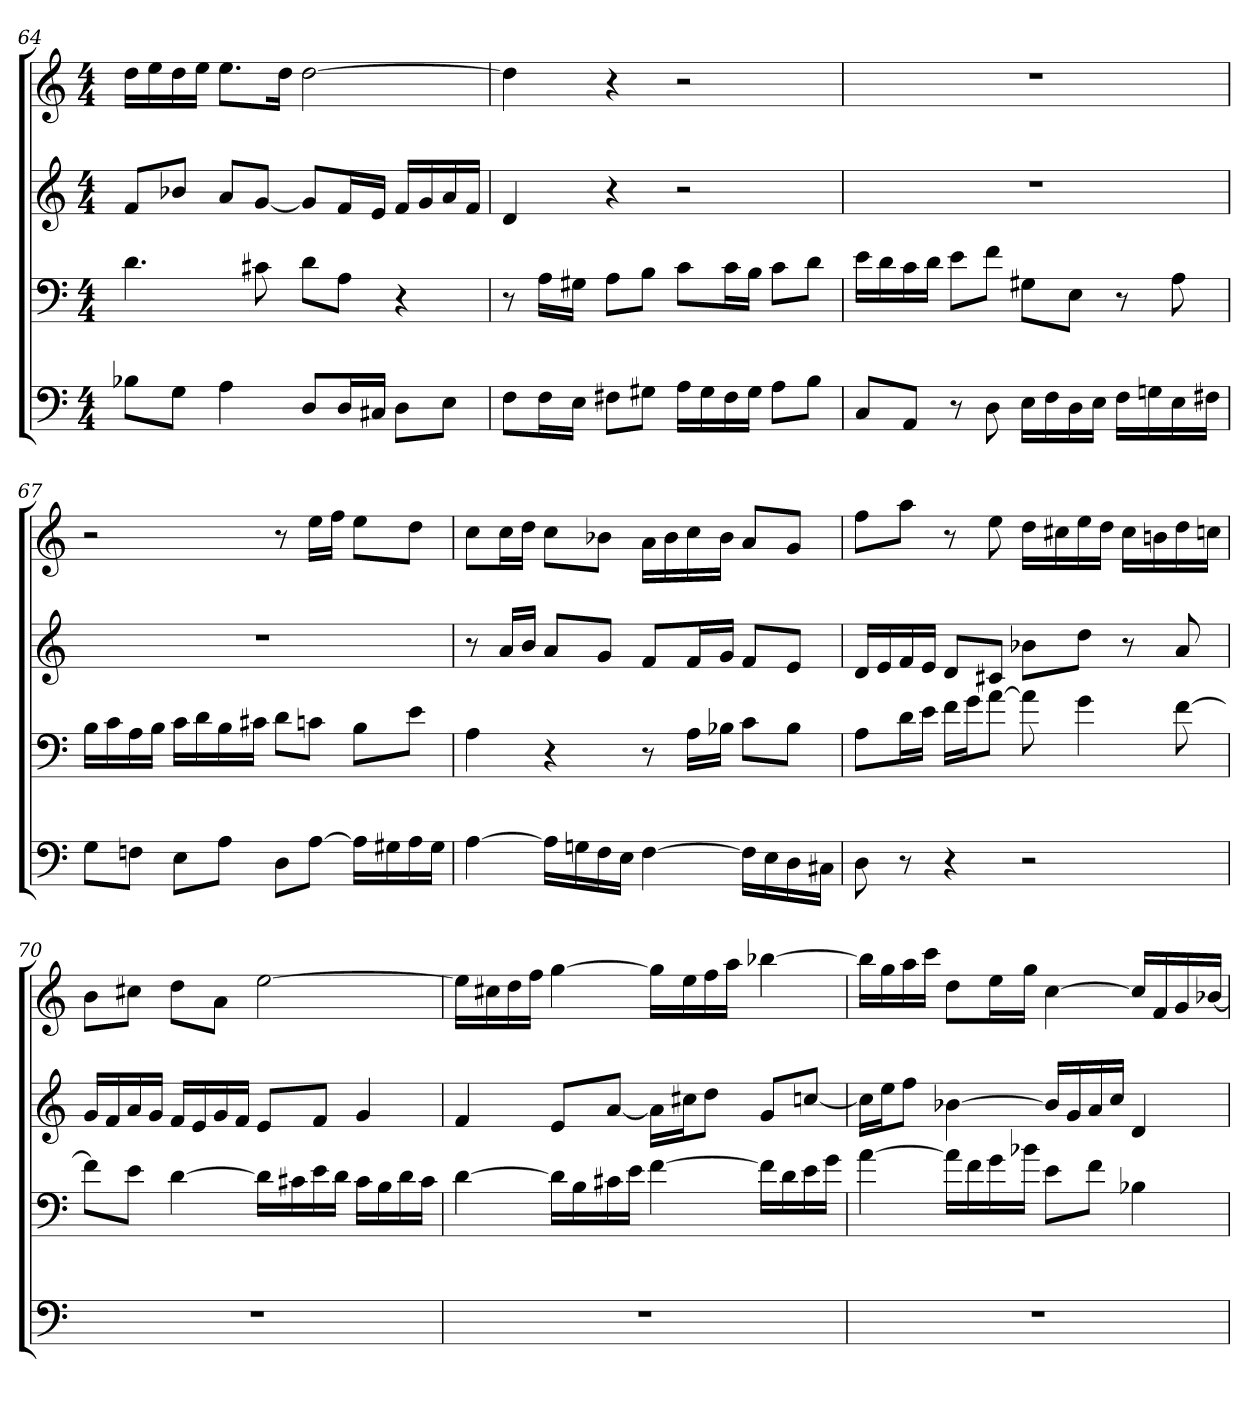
**kern	**kern	**kern	**kern
*part4	*part3	*part2	*part1
*staff4	*staff3	*staff2	*staff1
*clefF4	*clefF4	*clefG2	*clefG2
*k[]	*k[]	*k[]	*k[]
*a:	*a:	*a:	*a:
*M4/4	*M4/4	*M4/4	*M4/4
=64	=64	=64	=64
8B-XL	4.d	8fL	16ddLL
.	.	.	16ee
8GJ	.	8b-XJ	16dd
.	.	.	16eeJJ
4A	.	8aL	8.eeL
.	8c#X	[8gJ	.
.	.	.	16ddJk
8DL	8dL	8gL]	[2dd
16DL	8AJ	16fL	.
16C#XJJ	.	16eJJ	.
8DL	4r	16fLL	.
.	.	16g	.
8EJ	.	16a	.
.	.	16fJJ	.
=65	=65	=65	=65
8FL	8r	4d	4dd]
16FL	16ALL	.	.
16EJJ	16G#XJJ	.	.
8F#XL	8AL	4r	4r
8G#XJ	8BJ	.	.
16ALL	8cL	2r	2r
16G#	.	.	.
16F#	16cL	.	.
16G#JJ	16BJJ	.	.
8AL	8cL	.	.
8BJ	8dJ	.	.
=66	=66	=66	=66
8CL	16eLL	1r	1r
.	16d	.	.
8AAJ	16c	.	.
.	16dJJ	.	.
8r	8eL	.	.
8D	8fJ	.	.
16ELL	8G#XL	.	.
16F	.	.	.
16D	8EJ	.	.
16EJJ	.	.	.
16FLL	8r	.	.
16Gn	.	.	.
16E	8A	.	.
16F#XJJ	.	.	.
=67	=67	=67	=67
8GL	16BLL	1r	2r
.	16c	.	.
8FnJ	16A	.	.
.	16BJJ	.	.
8EL	16cLL	.	.
.	16d	.	.
8AJ	16B	.	.
.	16c#XJJ	.	.
8DL	8dL	.	8r
[8AJ	8cnJ	.	16eeLL
.	.	.	16ffJJ
16ALL]	8BL	.	8eeL
16G#X	.	.	.
16A	8eJ	.	8ddJ
16G#JJ	.	.	.
=68	=68	=68	=68
[4A	4A	8r	8ccL
.	.	16aLL	16ccL
.	.	16bJJ	16ddJJ
16ALL]	4r	8aL	8ccL
16Gn	.	.	.
16F	.	8gJ	8b-XJ
16EJJ	.	.	.
[4F	8r	8fL	16aLL
.	.	.	16b-
.	16ALL	16fL	16cc
.	16B-XJJ	16gJJ	16b-JJ
16FLL]	8cL	8fL	8aL
16E	.	.	.
16D	8B-J	8eJ	8gJ
16C#XJJ	.	.	.
=69	=69	=69	=69
8D	8AL	16dLL	8ffL
.	.	16e	.
8r	16dL	16f	8aaJ
.	16eJJ	16eJJ	.
4r	16fLL	8dL	8r
.	16gJ	.	.
.	[8aJ	8c#XJ	8ee
2r	8a]	8b-XL	16ddLL
.	.	.	16cc#X
.	4g	8ddJ	16ee
.	.	.	16ddJJ
.	.	8r	16cc#LL
.	.	.	16bn
.	[8f	8a	16dd
.	.	.	16ccnJJ
=70	=70	=70	=70
1r	8fL]	16gLL	8bL
.	.	16f	.
.	8eJ	16a	8cc#XJ
.	.	16gJJ	.
.	[4d	16fLL	8ddL
.	.	16e	.
.	.	16g	8aJ
.	.	16fJJ	.
.	16dLL]	8eL	[2ee
.	16c#X	.	.
.	16e	8fJ	.
.	16dJJ	.	.
.	16c#LL	4g	.
.	16B	.	.
.	16d	.	.
.	16c#JJ	.	.
=71	=71	=71	=71
1r	[4d	4f	16eeLL]
.	.	.	16cc#X
.	.	.	16dd
.	.	.	16ffJJ
.	16dLL]	8eL	[4gg
.	16B	.	.
.	16c#X	[8aJ	.
.	16eJJ	.	.
.	[4f	16aLL]	16ggLL]
.	.	16cc#XJ	16ee
.	.	8ddJ	16ff
.	.	.	16aaJJ
.	16fLL]	8gL	[4bb-X
.	16d	.	.
.	16e	[8ccnJ	.
.	16gJJ	.	.
=72	=72	=72	=72
1r	[4a	16ccLL]	16bb-LL]
.	.	16eeJ	16gg
.	.	8ffJ	16aa
.	.	.	16cccJJ
.	16aLL]	[4b-X	8ddL
.	16f	.	.
.	16g	.	16eeL
.	16b-XJJ	.	16ggJJ
.	8eL	16b-LL]	[4cc
.	.	16g	.
.	8fJ	16a	.
.	.	16ccJJ	.
.	4B-X	4d	16ccLL]
.	.	.	16f
.	.	.	16g
.	.	.	[16b-XJJ
=	=	=	=
*-	*-	*-	*-
